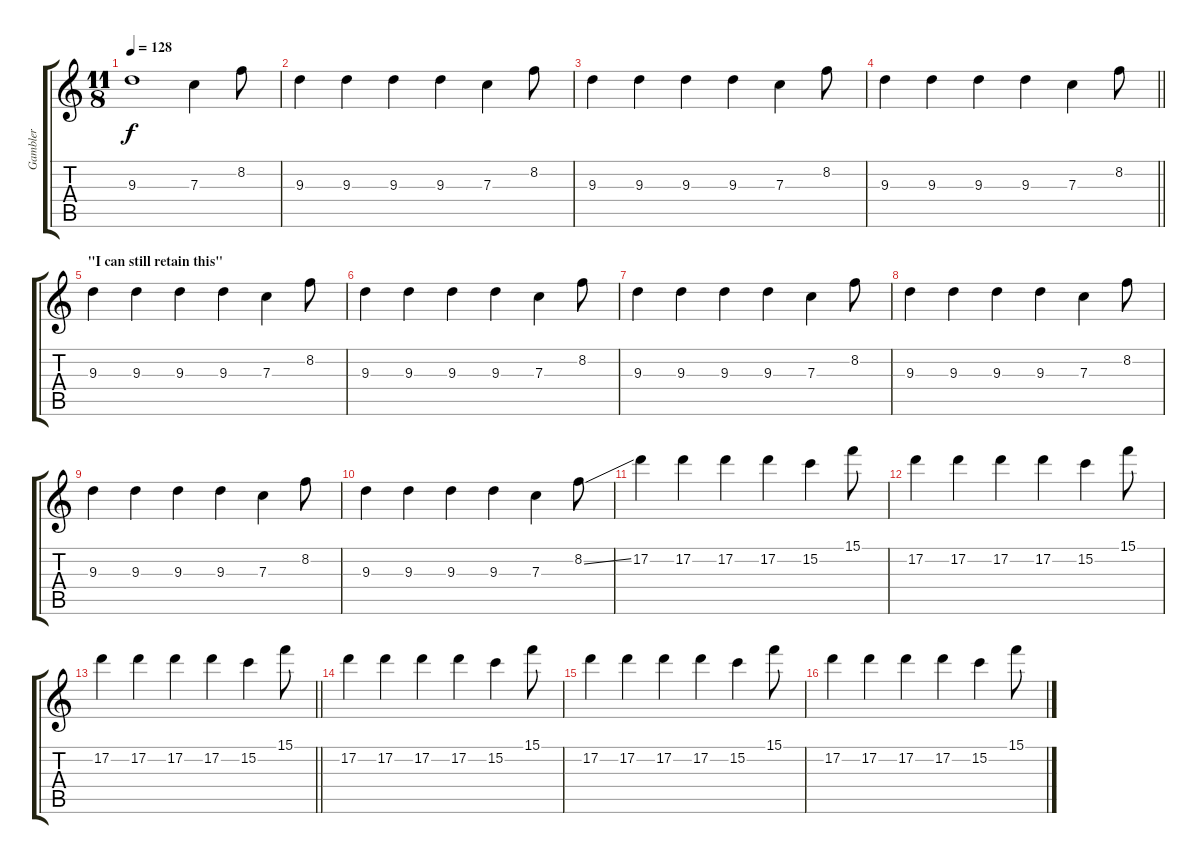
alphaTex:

\track ("Gambler" "Gambler") {instrument distortionguitar}
\staff {score tabs}
\tuning (D4 A3 F3 C3 G2 C2) {hide}
\ts (11 8)
\tempo 128
\clef g2
\ks c
9.3.1{dy f} 7.3.4 8.2.8 |
9.3.4 9.3.4 9.3.4 9.3.4 7.3.4 8.2.8 |
9.3.4 9.3.4 9.3.4 9.3.4 7.3.4 8.2.8 |
\barLineRight lightlight
9.3.4 9.3.4 9.3.4 9.3.4 7.3.4 8.2.8 |
\section ("" "\"I can still retain this\"")
9.3.4 9.3.4 9.3.4 9.3.4 7.3.4 8.2.8 |
9.3.4 9.3.4 9.3.4 9.3.4 7.3.4 8.2.8 |
9.3.4 9.3.4 9.3.4 9.3.4 7.3.4 8.2.8 |
9.3.4 9.3.4 9.3.4 9.3.4 7.3.4 8.2.8 |
9.3.4 9.3.4 9.3.4 9.3.4 7.3.4 8.2.8 |
9.3.4 9.3.4 9.3.4 9.3.4 7.3.4 8.2{ss}.8 |
17.2.4 17.2.4 17.2.4 17.2.4 15.2.4 15.1.8 |
17.2.4 17.2.4 17.2.4 17.2.4 15.2.4 15.1.8 |
\barLineRight lightlight
17.2.4 17.2.4 17.2.4 17.2.4 15.2.4 15.1.8 |
17.2.4 17.2.4 17.2.4 17.2.4 15.2.4 15.1.8 |
17.2.4 17.2.4 17.2.4 17.2.4 15.2.4 15.1.8 |
17.2.4 17.2.4 17.2.4 17.2.4 15.2.4 15.1.8
